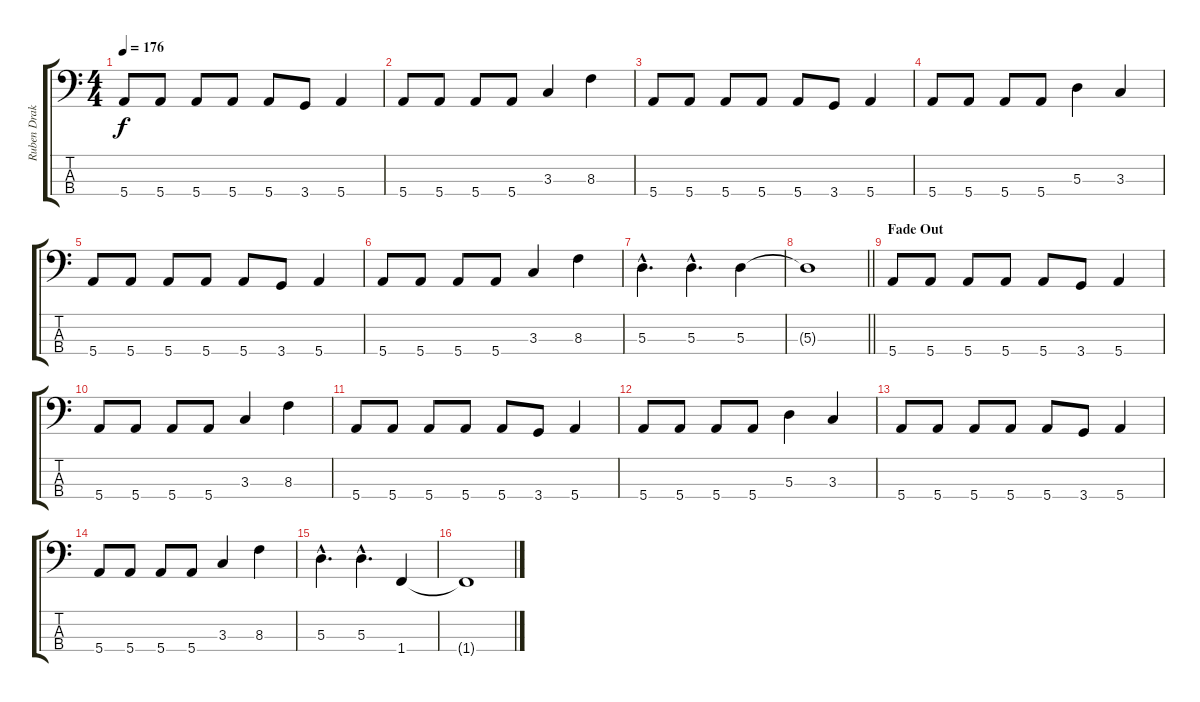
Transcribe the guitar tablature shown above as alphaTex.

\track ("Ruben Drake" "Ruben Drak") {instrument electricbasspick}
\staff {score tabs}
\tuning (G2 D2 A1 E1) {hide}
\ts (4 4)
\tempo 176
\clef f4
\ks c
5.4.8{dy f} 5.4.8 5.4.8 5.4.8 5.4.8 3.4.8 5.4.4 |
5.4.8 5.4.8 5.4.8 5.4.8 3.3.4 8.3.4 |
5.4.8 5.4.8 5.4.8 5.4.8 5.4.8 3.4.8 5.4.4 |
5.4.8 5.4.8 5.4.8 5.4.8 5.3.4 3.3.4 |
5.4.8 5.4.8 5.4.8 5.4.8 5.4.8 3.4.8 5.4.4 |
5.4.8 5.4.8 5.4.8 5.4.8 3.3.4 8.3.4 |
5.3{hac}.4{d} 5.3{hac}.4{d} 5.3.4 |
\barLineRight lightlight
5.3{t}.1 |
\section ("" "Fade Out")
5.4.8 5.4.8 5.4.8 5.4.8 5.4.8 3.4.8 5.4.4 |
5.4.8 5.4.8 5.4.8 5.4.8 3.3.4 8.3.4 |
5.4.8 5.4.8 5.4.8 5.4.8 5.4.8 3.4.8 5.4.4 |
5.4.8 5.4.8 5.4.8 5.4.8 5.3.4 3.3.4 |
5.4.8 5.4.8 5.4.8 5.4.8 5.4.8 3.4.8 5.4.4 |
5.4.8 5.4.8 5.4.8 5.4.8 3.3.4 8.3.4 |
5.3{hac}.4{d} 5.3{hac}.4{d} 1.4.4 |
1.4{t}.1
